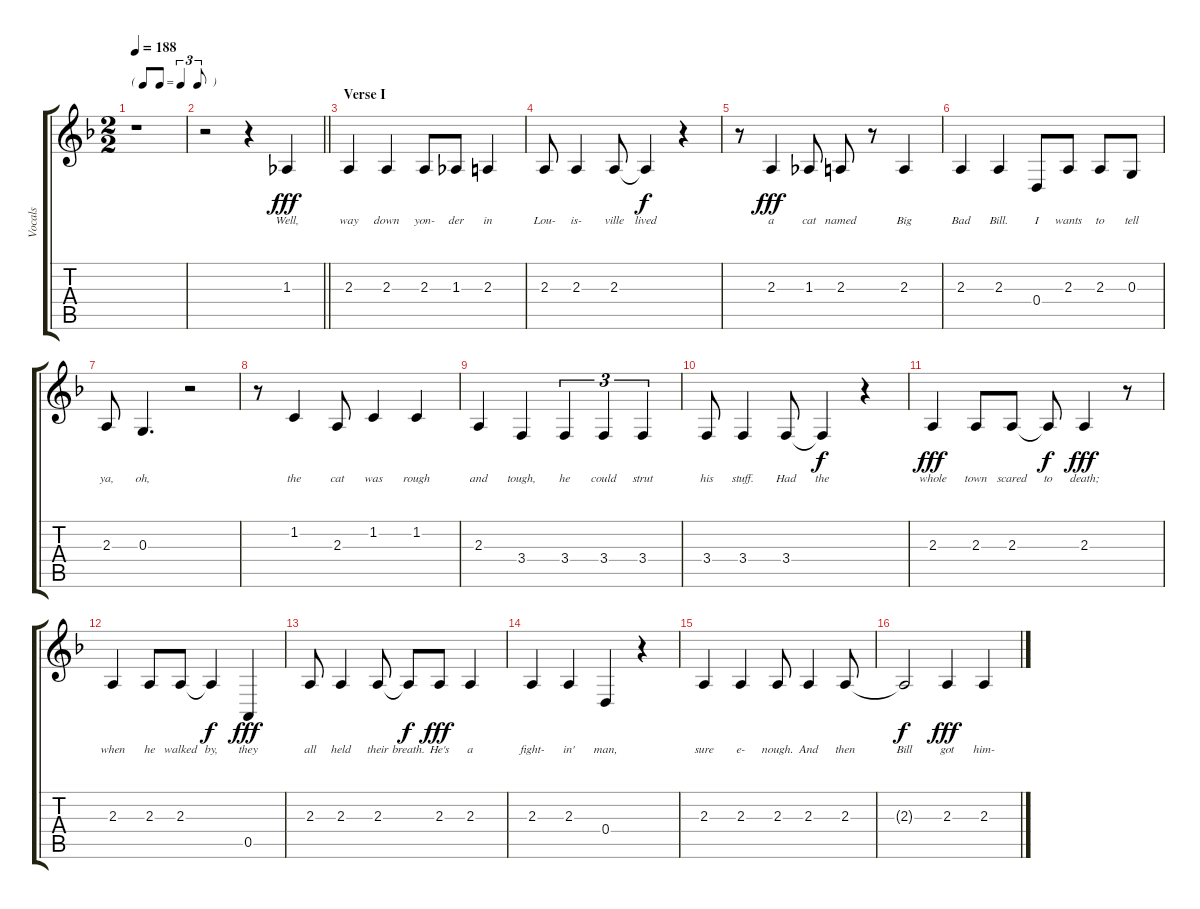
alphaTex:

\track ("Vocals" "Vocals") {instrument lead6voice}
\staff {score tabs}
\tuning (E4 B3 G3 D3 A2 E2) {hide}
\ts (2 2)
\tf triplet8th
\tempo 188
\clef g2
\ks f
r.1{dy fff} |
\barLineRight lightlight
r.2 r.4 1.3.4{lyrics (0 "Well,") lyrics (1 "") lyrics (2 "") lyrics (3 "") lyrics (4 "")} |
\section ("" "Verse I")
2.3.4{lyrics (0 "way") lyrics (1 "") lyrics (2 "") lyrics (3 "") lyrics (4 "")} 2.3.4{lyrics (0 "down") lyrics (1 "") lyrics (2 "") lyrics (3 "") lyrics (4 "")} 2.3.8{lyrics (0 "yon-") lyrics (1 "") lyrics (2 "") lyrics (3 "") lyrics (4 "")} 1.3.8{lyrics (0 "der") lyrics (1 "") lyrics (2 "") lyrics (3 "") lyrics (4 "")} 2.3.4{lyrics (0 "in") lyrics (1 "") lyrics (2 "") lyrics (3 "") lyrics (4 "")} |
2.3.8{lyrics (0 "Lou-") lyrics (1 "") lyrics (2 "") lyrics (3 "") lyrics (4 "")} 2.3.4{lyrics (0 "is-") lyrics (1 "") lyrics (2 "") lyrics (3 "") lyrics (4 "")} 2.3.8{lyrics (0 "ville") lyrics (1 "") lyrics (2 "") lyrics (3 "") lyrics (4 "")} 2.3{t}.4{lyrics (0 "lived") lyrics (1 "") lyrics (2 "") lyrics (3 "") lyrics (4 "") dy f} r.4 |
r.8 2.3.4{lyrics (0 "a") lyrics (1 "") lyrics (2 "") lyrics (3 "") lyrics (4 "") dy fff} 1.3.8{lyrics (0 "cat") lyrics (1 "") lyrics (2 "") lyrics (3 "") lyrics (4 "")} 2.3.8{lyrics (0 "named") lyrics (1 "") lyrics (2 "") lyrics (3 "") lyrics (4 "")} r.8 2.3.4{lyrics (0 "Big") lyrics (1 "") lyrics (2 "") lyrics (3 "") lyrics (4 "")} |
2.3.4{lyrics (0 "Bad") lyrics (1 "") lyrics (2 "") lyrics (3 "") lyrics (4 "")} 2.3.4{lyrics (0 "Bill.") lyrics (1 "") lyrics (2 "") lyrics (3 "") lyrics (4 "")} 0.4.8{lyrics (0 "I") lyrics (1 "") lyrics (2 "") lyrics (3 "") lyrics (4 "")} 2.3.8{lyrics (0 "wants") lyrics (1 "") lyrics (2 "") lyrics (3 "") lyrics (4 "")} 2.3.8{lyrics (0 "to") lyrics (1 "") lyrics (2 "") lyrics (3 "") lyrics (4 "")} 0.3.8{lyrics (0 "tell") lyrics (1 "") lyrics (2 "") lyrics (3 "") lyrics (4 "")} |
2.3.8{lyrics (0 "ya,") lyrics (1 "") lyrics (2 "") lyrics (3 "") lyrics (4 "")} 0.3.4{d lyrics (0 "oh,") lyrics (1 "") lyrics (2 "") lyrics (3 "") lyrics (4 "")} r.2 |
r.8 1.2.4{lyrics (0 "the") lyrics (1 "") lyrics (2 "") lyrics (3 "") lyrics (4 "")} 2.3.8{lyrics (0 "cat") lyrics (1 "") lyrics (2 "") lyrics (3 "") lyrics (4 "")} 1.2.4{lyrics (0 "was") lyrics (1 "") lyrics (2 "") lyrics (3 "") lyrics (4 "")} 1.2.4{lyrics (0 "rough") lyrics (1 "") lyrics (2 "") lyrics (3 "") lyrics (4 "")} |
2.3.4{lyrics (0 "and") lyrics (1 "") lyrics (2 "") lyrics (3 "") lyrics (4 "")} 3.4.4{lyrics (0 "tough,") lyrics (1 "") lyrics (2 "") lyrics (3 "") lyrics (4 "")} 3.4.4{tu (3 2) lyrics (0 "he") lyrics (1 "") lyrics (2 "") lyrics (3 "") lyrics (4 "")} 3.4.4{tu (3 2) lyrics (0 "could") lyrics (1 "") lyrics (2 "") lyrics (3 "") lyrics (4 "")} 3.4.4{tu (3 2) lyrics (0 "strut") lyrics (1 "") lyrics (2 "") lyrics (3 "") lyrics (4 "")} |
3.4.8{lyrics (0 "his") lyrics (1 "") lyrics (2 "") lyrics (3 "") lyrics (4 "")} 3.4.4{lyrics (0 "stuff.") lyrics (1 "") lyrics (2 "") lyrics (3 "") lyrics (4 "")} 3.4.8{lyrics (0 "Had") lyrics (1 "") lyrics (2 "") lyrics (3 "") lyrics (4 "")} 3.4{t}.4{lyrics (0 "the") lyrics (1 "") lyrics (2 "") lyrics (3 "") lyrics (4 "") dy f} r.4 |
2.3.4{lyrics (0 "whole") lyrics (1 "") lyrics (2 "") lyrics (3 "") lyrics (4 "") dy fff} 2.3.8{lyrics (0 "town") lyrics (1 "") lyrics (2 "") lyrics (3 "") lyrics (4 "")} 2.3.8{lyrics (0 "scared") lyrics (1 "") lyrics (2 "") lyrics (3 "") lyrics (4 "")} 2.3{t}.8{lyrics (0 "to") lyrics (1 "") lyrics (2 "") lyrics (3 "") lyrics (4 "") dy f} 2.3.4{lyrics (0 "death;") lyrics (1 "") lyrics (2 "") lyrics (3 "") lyrics (4 "") dy fff} r.8 |
2.3.4{lyrics (0 "when") lyrics (1 "") lyrics (2 "") lyrics (3 "") lyrics (4 "")} 2.3.8{lyrics (0 "he") lyrics (1 "") lyrics (2 "") lyrics (3 "") lyrics (4 "")} 2.3.8{lyrics (0 "walked") lyrics (1 "") lyrics (2 "") lyrics (3 "") lyrics (4 "")} 2.3{t}.4{lyrics (0 "by,") lyrics (1 "") lyrics (2 "") lyrics (3 "") lyrics (4 "") dy f} 0.5.4{lyrics (0 "they") lyrics (1 "") lyrics (2 "") lyrics (3 "") lyrics (4 "") dy fff} |
2.3.8{lyrics (0 "all") lyrics (1 "") lyrics (2 "") lyrics (3 "") lyrics (4 "")} 2.3.4{lyrics (0 "held") lyrics (1 "") lyrics (2 "") lyrics (3 "") lyrics (4 "")} 2.3.8{lyrics (0 "their") lyrics (1 "") lyrics (2 "") lyrics (3 "") lyrics (4 "")} 2.3{t}.8{lyrics (0 "breath.") lyrics (1 "") lyrics (2 "") lyrics (3 "") lyrics (4 "") dy f} 2.3.8{lyrics (0 "He's") lyrics (1 "") lyrics (2 "") lyrics (3 "") lyrics (4 "") dy fff} 2.3.4{lyrics (0 "a") lyrics (1 "") lyrics (2 "") lyrics (3 "") lyrics (4 "")} |
2.3.4{lyrics (0 "fight-") lyrics (1 "") lyrics (2 "") lyrics (3 "") lyrics (4 "")} 2.3.4{lyrics (0 "in'") lyrics (1 "") lyrics (2 "") lyrics (3 "") lyrics (4 "")} 0.4.4{lyrics (0 "man,") lyrics (1 "") lyrics (2 "") lyrics (3 "") lyrics (4 "")} r.4 |
2.3.4{lyrics (0 "sure") lyrics (1 "") lyrics (2 "") lyrics (3 "") lyrics (4 "")} 2.3.4{lyrics (0 "e-") lyrics (1 "") lyrics (2 "") lyrics (3 "") lyrics (4 "")} 2.3.8{lyrics (0 "nough.") lyrics (1 "") lyrics (2 "") lyrics (3 "") lyrics (4 "")} 2.3.4{lyrics (0 "And") lyrics (1 "") lyrics (2 "") lyrics (3 "") lyrics (4 "")} 2.3.8{lyrics (0 "then") lyrics (1 "") lyrics (2 "") lyrics (3 "") lyrics (4 "")} |
2.3{t}.2{lyrics (0 "Bill") lyrics (1 "") lyrics (2 "") lyrics (3 "") lyrics (4 "") dy f} 2.3.4{lyrics (0 "got") lyrics (1 "") lyrics (2 "") lyrics (3 "") lyrics (4 "") dy fff} 2.3.4{lyrics (0 "him-") lyrics (1 "") lyrics (2 "") lyrics (3 "") lyrics (4 "")}
